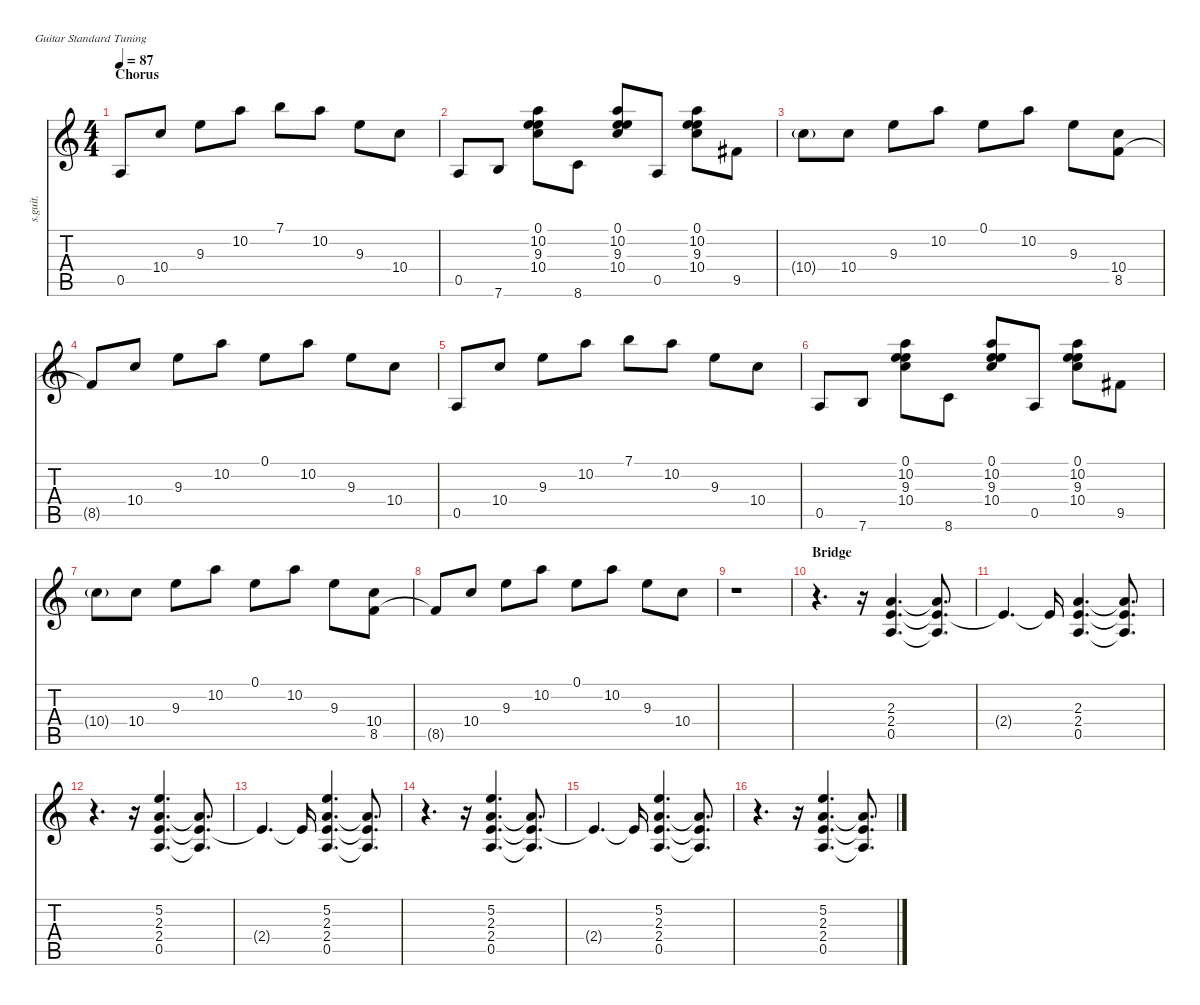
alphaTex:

\defaultSystemsLayout 4
\hideDynamics
\bracketExtendMode nobrackets
\track ("Chris/Dave (Additional Guitars)" "s.guit.") {instrument electricguitarclean}
\staff {score tabs}
\tuning (E4 B3 G3 D3 A2 E2)
\ts (4 4)
\section ("" "Chorus")
\tempo 87
\clef g2
\ks c
0.5.8{lyrics (0 "") lyrics (1 "") lyrics (2 "") lyrics (3 "") lyrics (4 "") dy f} 10.4.8{lyrics (0 "") lyrics (1 "") lyrics (2 "") lyrics (3 "") lyrics (4 "")} 9.3.8{lyrics (0 "") lyrics (1 "") lyrics (2 "") lyrics (3 "") lyrics (4 "")} 10.2.8{lyrics (0 "") lyrics (1 "") lyrics (2 "") lyrics (3 "") lyrics (4 "")} 7.1.8{lyrics (0 "") lyrics (1 "") lyrics (2 "") lyrics (3 "") lyrics (4 "")} 10.2.8{lyrics (0 "") lyrics (1 "") lyrics (2 "") lyrics (3 "") lyrics (4 "")} 9.3.8{lyrics (0 "") lyrics (1 "") lyrics (2 "") lyrics (3 "") lyrics (4 "")} 10.4.8{lyrics (0 "") lyrics (1 "") lyrics (2 "") lyrics (3 "") lyrics (4 "")} |
0.5.8{lyrics (0 "") lyrics (1 "") lyrics (2 "") lyrics (3 "") lyrics (4 "")} 7.6.8{lyrics (0 "") lyrics (1 "") lyrics (2 "") lyrics (3 "") lyrics (4 "")} (0.1 10.2 9.3 10.4).8{lyrics (0 "") lyrics (1 "") lyrics (2 "") lyrics (3 "") lyrics (4 "")} 8.6.8{lyrics (0 "") lyrics (1 "") lyrics (2 "") lyrics (3 "") lyrics (4 "")} (0.1 10.2 9.3 10.4).8{lyrics (0 "") lyrics (1 "") lyrics (2 "") lyrics (3 "") lyrics (4 "")} 0.5.8{lyrics (0 "") lyrics (1 "") lyrics (2 "") lyrics (3 "") lyrics (4 "")} (0.1 10.2 9.3 10.4).8{lyrics (0 "") lyrics (1 "") lyrics (2 "") lyrics (3 "") lyrics (4 "")} 9.5{acc #}.8{lyrics (0 "") lyrics (1 "") lyrics (2 "") lyrics (3 "") lyrics (4 "")} |
10.4{g}.8{lyrics (0 "") lyrics (1 "") lyrics (2 "") lyrics (3 "") lyrics (4 "") dy ff} 10.4.8{lyrics (0 "") lyrics (1 "") lyrics (2 "") lyrics (3 "") lyrics (4 "") dy f} 9.3.8{lyrics (0 "") lyrics (1 "") lyrics (2 "") lyrics (3 "") lyrics (4 "")} 10.2.8{lyrics (0 "") lyrics (1 "") lyrics (2 "") lyrics (3 "") lyrics (4 "")} 0.1.8{lyrics (0 "") lyrics (1 "") lyrics (2 "") lyrics (3 "") lyrics (4 "")} 10.2.8{lyrics (0 "") lyrics (1 "") lyrics (2 "") lyrics (3 "") lyrics (4 "")} 9.3.8{lyrics (0 "") lyrics (1 "") lyrics (2 "") lyrics (3 "") lyrics (4 "")} (10.4 8.5).8{lyrics (0 "") lyrics (1 "") lyrics (2 "") lyrics (3 "") lyrics (4 "")} |
8.5{t}.8{lyrics (0 "") lyrics (1 "") lyrics (2 "") lyrics (3 "") lyrics (4 "")} 10.4.8{lyrics (0 "") lyrics (1 "") lyrics (2 "") lyrics (3 "") lyrics (4 "")} 9.3.8{lyrics (0 "") lyrics (1 "") lyrics (2 "") lyrics (3 "") lyrics (4 "")} 10.2.8{lyrics (0 "") lyrics (1 "") lyrics (2 "") lyrics (3 "") lyrics (4 "")} 0.1.8{lyrics (0 "") lyrics (1 "") lyrics (2 "") lyrics (3 "") lyrics (4 "")} 10.2.8{lyrics (0 "") lyrics (1 "") lyrics (2 "") lyrics (3 "") lyrics (4 "")} 9.3.8{lyrics (0 "") lyrics (1 "") lyrics (2 "") lyrics (3 "") lyrics (4 "")} 10.4.8{lyrics (0 "") lyrics (1 "") lyrics (2 "") lyrics (3 "") lyrics (4 "")} |
0.5.8{lyrics (0 "") lyrics (1 "") lyrics (2 "") lyrics (3 "") lyrics (4 "")} 10.4.8{lyrics (0 "") lyrics (1 "") lyrics (2 "") lyrics (3 "") lyrics (4 "")} 9.3.8{lyrics (0 "") lyrics (1 "") lyrics (2 "") lyrics (3 "") lyrics (4 "")} 10.2.8{lyrics (0 "") lyrics (1 "") lyrics (2 "") lyrics (3 "") lyrics (4 "")} 7.1.8{lyrics (0 "") lyrics (1 "") lyrics (2 "") lyrics (3 "") lyrics (4 "")} 10.2.8{lyrics (0 "") lyrics (1 "") lyrics (2 "") lyrics (3 "") lyrics (4 "")} 9.3.8{lyrics (0 "") lyrics (1 "") lyrics (2 "") lyrics (3 "") lyrics (4 "")} 10.4.8{lyrics (0 "") lyrics (1 "") lyrics (2 "") lyrics (3 "") lyrics (4 "")} |
0.5.8{lyrics (0 "") lyrics (1 "") lyrics (2 "") lyrics (3 "") lyrics (4 "")} 7.6.8{lyrics (0 "") lyrics (1 "") lyrics (2 "") lyrics (3 "") lyrics (4 "")} (0.1 10.2 9.3 10.4).8{lyrics (0 "") lyrics (1 "") lyrics (2 "") lyrics (3 "") lyrics (4 "")} 8.6.8{lyrics (0 "") lyrics (1 "") lyrics (2 "") lyrics (3 "") lyrics (4 "")} (0.1 10.2 9.3 10.4).8{lyrics (0 "") lyrics (1 "") lyrics (2 "") lyrics (3 "") lyrics (4 "")} 0.5.8{lyrics (0 "") lyrics (1 "") lyrics (2 "") lyrics (3 "") lyrics (4 "")} (0.1 10.2 9.3 10.4).8{lyrics (0 "") lyrics (1 "") lyrics (2 "") lyrics (3 "") lyrics (4 "")} 9.5{acc #}.8{lyrics (0 "") lyrics (1 "") lyrics (2 "") lyrics (3 "") lyrics (4 "")} |
10.4{g}.8{lyrics (0 "") lyrics (1 "") lyrics (2 "") lyrics (3 "") lyrics (4 "") dy ff} 10.4.8{lyrics (0 "") lyrics (1 "") lyrics (2 "") lyrics (3 "") lyrics (4 "") dy f} 9.3.8{lyrics (0 "") lyrics (1 "") lyrics (2 "") lyrics (3 "") lyrics (4 "")} 10.2.8{lyrics (0 "") lyrics (1 "") lyrics (2 "") lyrics (3 "") lyrics (4 "")} 0.1.8{lyrics (0 "") lyrics (1 "") lyrics (2 "") lyrics (3 "") lyrics (4 "")} 10.2.8{lyrics (0 "") lyrics (1 "") lyrics (2 "") lyrics (3 "") lyrics (4 "")} 9.3.8{lyrics (0 "") lyrics (1 "") lyrics (2 "") lyrics (3 "") lyrics (4 "")} (10.4 8.5).8{lyrics (0 "") lyrics (1 "") lyrics (2 "") lyrics (3 "") lyrics (4 "")} |
8.5{t}.8{lyrics (0 "") lyrics (1 "") lyrics (2 "") lyrics (3 "") lyrics (4 "")} 10.4.8{lyrics (0 "") lyrics (1 "") lyrics (2 "") lyrics (3 "") lyrics (4 "")} 9.3.8{lyrics (0 "") lyrics (1 "") lyrics (2 "") lyrics (3 "") lyrics (4 "")} 10.2.8{lyrics (0 "") lyrics (1 "") lyrics (2 "") lyrics (3 "") lyrics (4 "")} 0.1.8{lyrics (0 "") lyrics (1 "") lyrics (2 "") lyrics (3 "") lyrics (4 "")} 10.2.8{lyrics (0 "") lyrics (1 "") lyrics (2 "") lyrics (3 "") lyrics (4 "")} 9.3.8{lyrics (0 "") lyrics (1 "") lyrics (2 "") lyrics (3 "") lyrics (4 "")} 10.4.8{lyrics (0 "") lyrics (1 "") lyrics (2 "") lyrics (3 "") lyrics (4 "")} |
r.1 |
\section ("" "Bridge")
r.4{d} r.16 (2.3 2.4 0.5).4{d lyrics (0 "") lyrics (1 "") lyrics (2 "") lyrics (3 "") lyrics (4 "")} (2.3{t} 2.4{t} 0.5{t}).8{d lyrics (0 "") lyrics (1 "") lyrics (2 "") lyrics (3 "") lyrics (4 "")} |
2.4{t}.4{d lyrics (0 "") lyrics (1 "") lyrics (2 "") lyrics (3 "") lyrics (4 "")} 2.4{t}.16{lyrics (0 "") lyrics (1 "") lyrics (2 "") lyrics (3 "") lyrics (4 "")} (2.3 2.4 0.5).4{d lyrics (0 "") lyrics (1 "") lyrics (2 "") lyrics (3 "") lyrics (4 "")} (2.3{t} 2.4{t} 0.5{t}).8{d lyrics (0 "") lyrics (1 "") lyrics (2 "") lyrics (3 "") lyrics (4 "")} |
r.4{d} r.16 (5.2 2.3 2.4 0.5).4{d lyrics (0 "") lyrics (1 "") lyrics (2 "") lyrics (3 "") lyrics (4 "")} (2.3{t} 2.4{t} 0.5{t}).8{d lyrics (0 "") lyrics (1 "") lyrics (2 "") lyrics (3 "") lyrics (4 "")} |
2.4{t}.4{d lyrics (0 "") lyrics (1 "") lyrics (2 "") lyrics (3 "") lyrics (4 "")} 2.4{t}.16{lyrics (0 "") lyrics (1 "") lyrics (2 "") lyrics (3 "") lyrics (4 "")} (5.2 2.3 2.4 0.5).4{d lyrics (0 "") lyrics (1 "") lyrics (2 "") lyrics (3 "") lyrics (4 "")} (2.3{t} 2.4{t} 0.5{t}).8{d lyrics (0 "") lyrics (1 "") lyrics (2 "") lyrics (3 "") lyrics (4 "")} |
r.4{d} r.16 (5.2 2.3 2.4 0.5).4{d lyrics (0 "") lyrics (1 "") lyrics (2 "") lyrics (3 "") lyrics (4 "")} (2.3{t} 2.4{t} 0.5{t}).8{d lyrics (0 "") lyrics (1 "") lyrics (2 "") lyrics (3 "") lyrics (4 "")} |
2.4{t}.4{d lyrics (0 "") lyrics (1 "") lyrics (2 "") lyrics (3 "") lyrics (4 "")} 2.4{t}.16{lyrics (0 "") lyrics (1 "") lyrics (2 "") lyrics (3 "") lyrics (4 "")} (5.2 2.3 2.4 0.5).4{d lyrics (0 "") lyrics (1 "") lyrics (2 "") lyrics (3 "") lyrics (4 "")} (2.3{t} 2.4{t} 0.5{t}).8{d lyrics (0 "") lyrics (1 "") lyrics (2 "") lyrics (3 "") lyrics (4 "")} |
r.4{d} r.16 (5.2 2.3 2.4 0.5).4{d lyrics (0 "") lyrics (1 "") lyrics (2 "") lyrics (3 "") lyrics (4 "")} (2.3{t} 2.4{t} 0.5{t}).8{d lyrics (0 "") lyrics (1 "") lyrics (2 "") lyrics (3 "") lyrics (4 "")}
